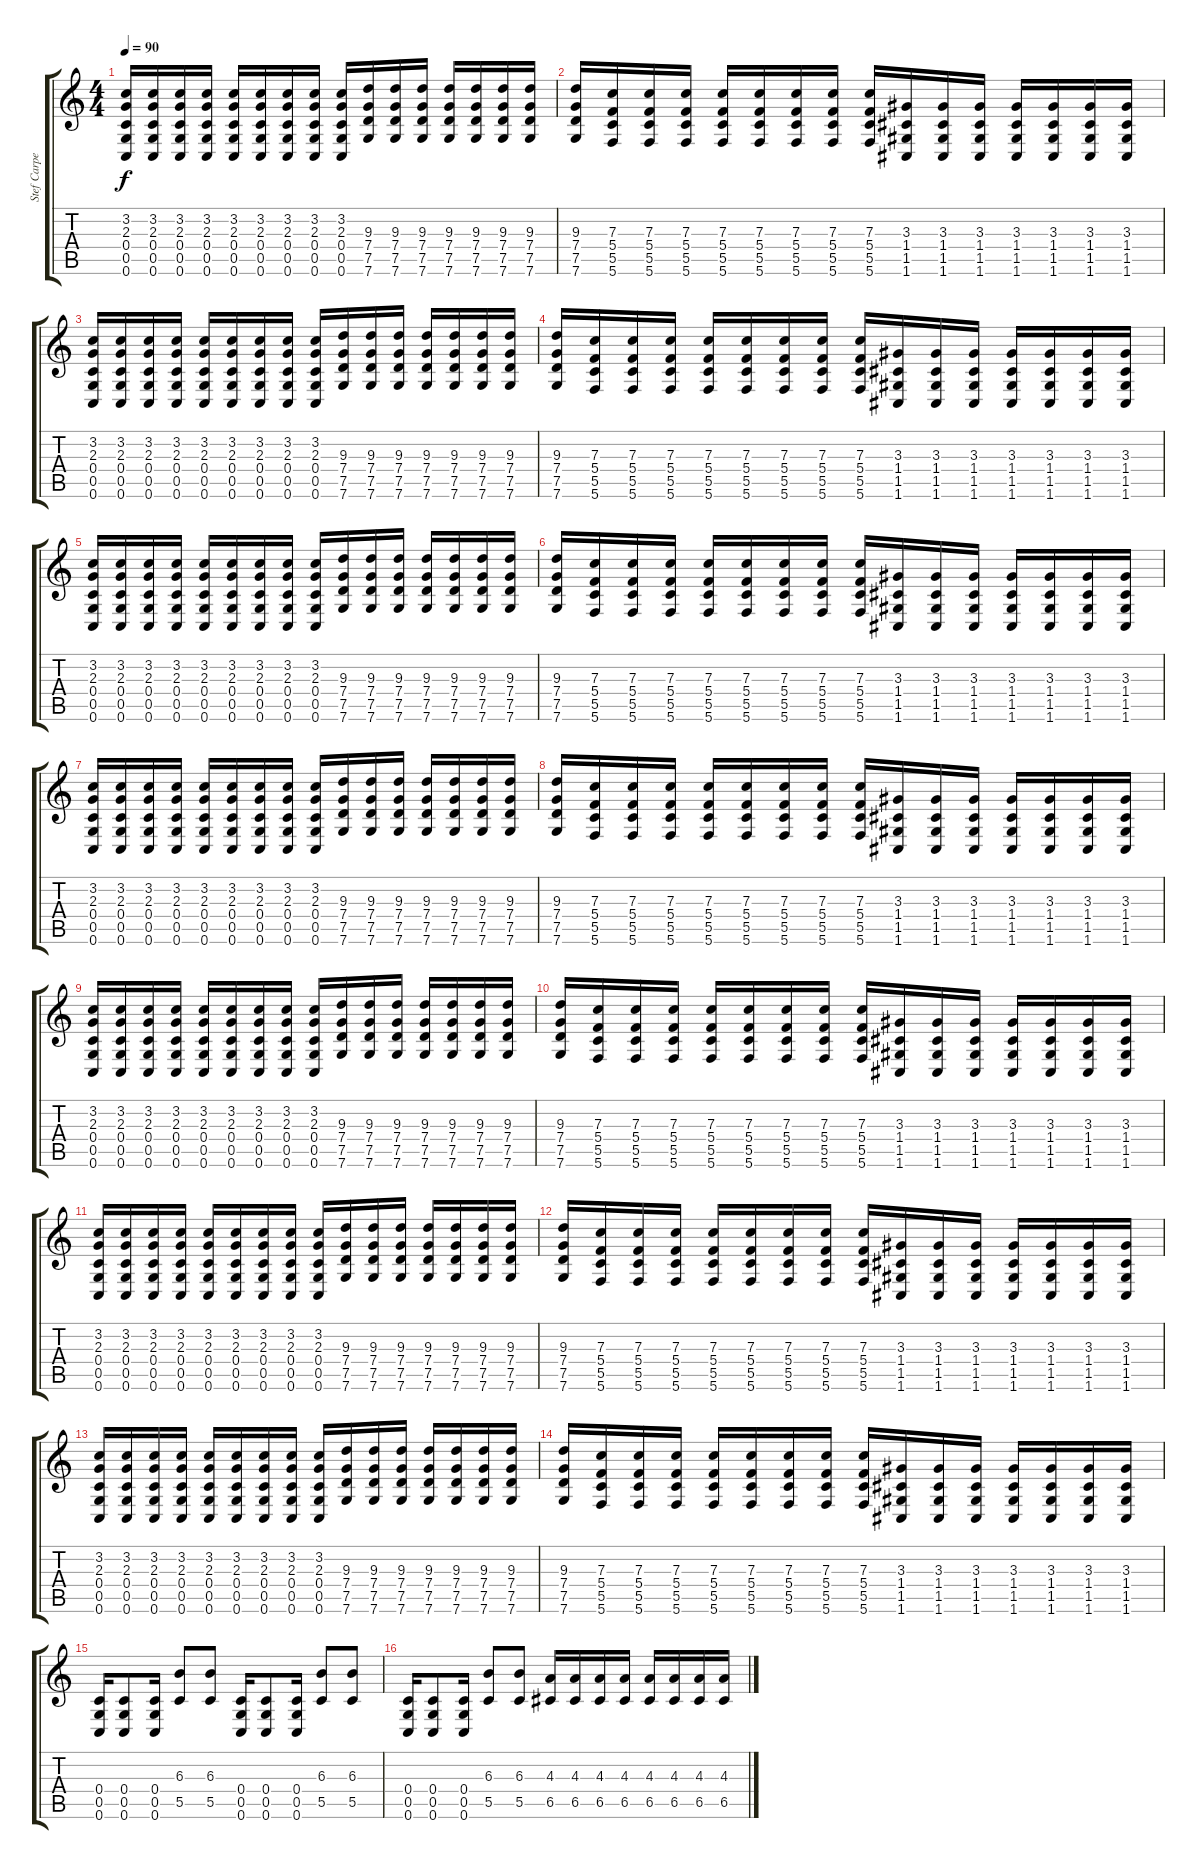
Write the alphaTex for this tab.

\track ("Stef Carpenter - Guitar" "Stef Carpe") {instrument overdrivenguitar}
\staff {score tabs}
\tuning (D4 A3 F3 C3 G2 C2) {hide}
\ts (4 4)
\tempo 90
\clef g2
\ks c
(3.2 2.3 0.4 0.5 0.6).16{dy f volume 16} (3.2 2.3 0.4 0.5 0.6).16 (3.2 2.3 0.4 0.5 0.6).16 (3.2 2.3 0.4 0.5 0.6).16 (3.2 2.3 0.4 0.5 0.6).16 (3.2 2.3 0.4 0.5 0.6).16 (3.2 2.3 0.4 0.5 0.6).16 (3.2 2.3 0.4 0.5 0.6).16 (3.2 2.3 0.4 0.5 0.6).16 (9.3 7.4 7.5 7.6).16 (9.3 7.4 7.5 7.6).16 (9.3 7.4 7.5 7.6).16 (9.3 7.4 7.5 7.6).16 (9.3 7.4 7.5 7.6).16 (9.3 7.4 7.5 7.6).16 (9.3 7.4 7.5 7.6).16 |
(9.3 7.4 7.5 7.6).16 (7.3 5.4 5.5 5.6).16 (7.3 5.4 5.5 5.6).16 (7.3 5.4 5.5 5.6).16 (7.3 5.4 5.5 5.6).16 (7.3 5.4 5.5 5.6).16 (7.3 5.4 5.5 5.6).16 (7.3 5.4 5.5 5.6).16 (7.3 5.4 5.5 5.6).16 (3.3 1.4 1.5 1.6).16 (3.3 1.4 1.5 1.6).16 (3.3 1.4 1.5 1.6).16 (3.3 1.4 1.5 1.6).16 (3.3 1.4 1.5 1.6).16 (3.3 1.4 1.5 1.6).16 (3.3 1.4 1.5 1.6).16 |
(3.2 2.3 0.4 0.5 0.6).16 (3.2 2.3 0.4 0.5 0.6).16 (3.2 2.3 0.4 0.5 0.6).16 (3.2 2.3 0.4 0.5 0.6).16 (3.2 2.3 0.4 0.5 0.6).16 (3.2 2.3 0.4 0.5 0.6).16 (3.2 2.3 0.4 0.5 0.6).16 (3.2 2.3 0.4 0.5 0.6).16 (3.2 2.3 0.4 0.5 0.6).16 (9.3 7.4 7.5 7.6).16 (9.3 7.4 7.5 7.6).16 (9.3 7.4 7.5 7.6).16 (9.3 7.4 7.5 7.6).16 (9.3 7.4 7.5 7.6).16 (9.3 7.4 7.5 7.6).16 (9.3 7.4 7.5 7.6).16 |
(9.3 7.4 7.5 7.6).16 (7.3 5.4 5.5 5.6).16 (7.3 5.4 5.5 5.6).16 (7.3 5.4 5.5 5.6).16 (7.3 5.4 5.5 5.6).16 (7.3 5.4 5.5 5.6).16 (7.3 5.4 5.5 5.6).16 (7.3 5.4 5.5 5.6).16 (7.3 5.4 5.5 5.6).16 (3.3 1.4 1.5 1.6).16 (3.3 1.4 1.5 1.6).16 (3.3 1.4 1.5 1.6).16 (3.3 1.4 1.5 1.6).16 (3.3 1.4 1.5 1.6).16 (3.3 1.4 1.5 1.6).16 (3.3 1.4 1.5 1.6).16 |
(3.2 2.3 0.4 0.5 0.6).16 (3.2 2.3 0.4 0.5 0.6).16 (3.2 2.3 0.4 0.5 0.6).16 (3.2 2.3 0.4 0.5 0.6).16 (3.2 2.3 0.4 0.5 0.6).16 (3.2 2.3 0.4 0.5 0.6).16 (3.2 2.3 0.4 0.5 0.6).16 (3.2 2.3 0.4 0.5 0.6).16 (3.2 2.3 0.4 0.5 0.6).16 (9.3 7.4 7.5 7.6).16 (9.3 7.4 7.5 7.6).16 (9.3 7.4 7.5 7.6).16 (9.3 7.4 7.5 7.6).16 (9.3 7.4 7.5 7.6).16 (9.3 7.4 7.5 7.6).16 (9.3 7.4 7.5 7.6).16 |
(9.3 7.4 7.5 7.6).16 (7.3 5.4 5.5 5.6).16 (7.3 5.4 5.5 5.6).16 (7.3 5.4 5.5 5.6).16 (7.3 5.4 5.5 5.6).16 (7.3 5.4 5.5 5.6).16 (7.3 5.4 5.5 5.6).16 (7.3 5.4 5.5 5.6).16 (7.3 5.4 5.5 5.6).16 (3.3 1.4 1.5 1.6).16 (3.3 1.4 1.5 1.6).16 (3.3 1.4 1.5 1.6).16 (3.3 1.4 1.5 1.6).16 (3.3 1.4 1.5 1.6).16 (3.3 1.4 1.5 1.6).16 (3.3 1.4 1.5 1.6).16 |
(3.2 2.3 0.4 0.5 0.6).16 (3.2 2.3 0.4 0.5 0.6).16 (3.2 2.3 0.4 0.5 0.6).16 (3.2 2.3 0.4 0.5 0.6).16 (3.2 2.3 0.4 0.5 0.6).16 (3.2 2.3 0.4 0.5 0.6).16 (3.2 2.3 0.4 0.5 0.6).16 (3.2 2.3 0.4 0.5 0.6).16 (3.2 2.3 0.4 0.5 0.6).16 (9.3 7.4 7.5 7.6).16 (9.3 7.4 7.5 7.6).16 (9.3 7.4 7.5 7.6).16 (9.3 7.4 7.5 7.6).16 (9.3 7.4 7.5 7.6).16 (9.3 7.4 7.5 7.6).16 (9.3 7.4 7.5 7.6).16 |
(9.3 7.4 7.5 7.6).16 (7.3 5.4 5.5 5.6).16 (7.3 5.4 5.5 5.6).16 (7.3 5.4 5.5 5.6).16 (7.3 5.4 5.5 5.6).16 (7.3 5.4 5.5 5.6).16 (7.3 5.4 5.5 5.6).16 (7.3 5.4 5.5 5.6).16 (7.3 5.4 5.5 5.6).16 (3.3 1.4 1.5 1.6).16 (3.3 1.4 1.5 1.6).16 (3.3 1.4 1.5 1.6).16 (3.3 1.4 1.5 1.6).16 (3.3 1.4 1.5 1.6).16 (3.3 1.4 1.5 1.6).16 (3.3 1.4 1.5 1.6).16 |
(3.2 2.3 0.4 0.5 0.6).16 (3.2 2.3 0.4 0.5 0.6).16 (3.2 2.3 0.4 0.5 0.6).16 (3.2 2.3 0.4 0.5 0.6).16 (3.2 2.3 0.4 0.5 0.6).16 (3.2 2.3 0.4 0.5 0.6).16 (3.2 2.3 0.4 0.5 0.6).16 (3.2 2.3 0.4 0.5 0.6).16 (3.2 2.3 0.4 0.5 0.6).16 (9.3 7.4 7.5 7.6).16 (9.3 7.4 7.5 7.6).16 (9.3 7.4 7.5 7.6).16 (9.3 7.4 7.5 7.6).16 (9.3 7.4 7.5 7.6).16 (9.3 7.4 7.5 7.6).16 (9.3 7.4 7.5 7.6).16 |
(9.3 7.4 7.5 7.6).16 (7.3 5.4 5.5 5.6).16 (7.3 5.4 5.5 5.6).16 (7.3 5.4 5.5 5.6).16 (7.3 5.4 5.5 5.6).16 (7.3 5.4 5.5 5.6).16 (7.3 5.4 5.5 5.6).16 (7.3 5.4 5.5 5.6).16 (7.3 5.4 5.5 5.6).16 (3.3 1.4 1.5 1.6).16 (3.3 1.4 1.5 1.6).16 (3.3 1.4 1.5 1.6).16 (3.3 1.4 1.5 1.6).16 (3.3 1.4 1.5 1.6).16 (3.3 1.4 1.5 1.6).16 (3.3 1.4 1.5 1.6).16 |
(3.2 2.3 0.4 0.5 0.6).16 (3.2 2.3 0.4 0.5 0.6).16 (3.2 2.3 0.4 0.5 0.6).16 (3.2 2.3 0.4 0.5 0.6).16 (3.2 2.3 0.4 0.5 0.6).16 (3.2 2.3 0.4 0.5 0.6).16 (3.2 2.3 0.4 0.5 0.6).16 (3.2 2.3 0.4 0.5 0.6).16 (3.2 2.3 0.4 0.5 0.6).16 (9.3 7.4 7.5 7.6).16 (9.3 7.4 7.5 7.6).16 (9.3 7.4 7.5 7.6).16 (9.3 7.4 7.5 7.6).16 (9.3 7.4 7.5 7.6).16 (9.3 7.4 7.5 7.6).16 (9.3 7.4 7.5 7.6).16 |
(9.3 7.4 7.5 7.6).16 (7.3 5.4 5.5 5.6).16 (7.3 5.4 5.5 5.6).16 (7.3 5.4 5.5 5.6).16 (7.3 5.4 5.5 5.6).16 (7.3 5.4 5.5 5.6).16 (7.3 5.4 5.5 5.6).16 (7.3 5.4 5.5 5.6).16 (7.3 5.4 5.5 5.6).16 (3.3 1.4 1.5 1.6).16 (3.3 1.4 1.5 1.6).16 (3.3 1.4 1.5 1.6).16 (3.3 1.4 1.5 1.6).16 (3.3 1.4 1.5 1.6).16 (3.3 1.4 1.5 1.6).16 (3.3 1.4 1.5 1.6).16 |
(3.2 2.3 0.4 0.5 0.6).16 (3.2 2.3 0.4 0.5 0.6).16 (3.2 2.3 0.4 0.5 0.6).16 (3.2 2.3 0.4 0.5 0.6).16 (3.2 2.3 0.4 0.5 0.6).16 (3.2 2.3 0.4 0.5 0.6).16 (3.2 2.3 0.4 0.5 0.6).16 (3.2 2.3 0.4 0.5 0.6).16 (3.2 2.3 0.4 0.5 0.6).16 (9.3 7.4 7.5 7.6).16 (9.3 7.4 7.5 7.6).16 (9.3 7.4 7.5 7.6).16 (9.3 7.4 7.5 7.6).16 (9.3 7.4 7.5 7.6).16 (9.3 7.4 7.5 7.6).16 (9.3 7.4 7.5 7.6).16 |
(9.3 7.4 7.5 7.6).16 (7.3 5.4 5.5 5.6).16 (7.3 5.4 5.5 5.6).16 (7.3 5.4 5.5 5.6).16 (7.3 5.4 5.5 5.6).16 (7.3 5.4 5.5 5.6).16 (7.3 5.4 5.5 5.6).16 (7.3 5.4 5.5 5.6).16 (7.3 5.4 5.5 5.6).16 (3.3 1.4 1.5 1.6).16 (3.3 1.4 1.5 1.6).16 (3.3 1.4 1.5 1.6).16 (3.3 1.4 1.5 1.6).16 (3.3 1.4 1.5 1.6).16 (3.3 1.4 1.5 1.6).16 (3.3 1.4 1.5 1.6).16 |
(0.4 0.5 0.6).16{volume 16 instrument distortionguitar} (0.4 0.5 0.6).8{volume 16 instrument distortionguitar} (0.4 0.5 0.6).16 (6.3 5.5).8 (6.3 5.5).8 (0.4 0.5 0.6).16 (0.4 0.5 0.6).8 (0.4 0.5 0.6).16 (6.3 5.5).8 (6.3 5.5).8 |
(0.4 0.5 0.6).16{instrument distortionguitar} (0.4 0.5 0.6).8{instrument distortionguitar} (0.4 0.5 0.6).16 (6.3 5.5).8 (6.3 5.5).8 (4.3 6.5).16 (4.3 6.5).16 (4.3 6.5).16 (4.3 6.5).16 (4.3 6.5).16 (4.3 6.5).16 (4.3 6.5).16 (4.3 6.5).16
